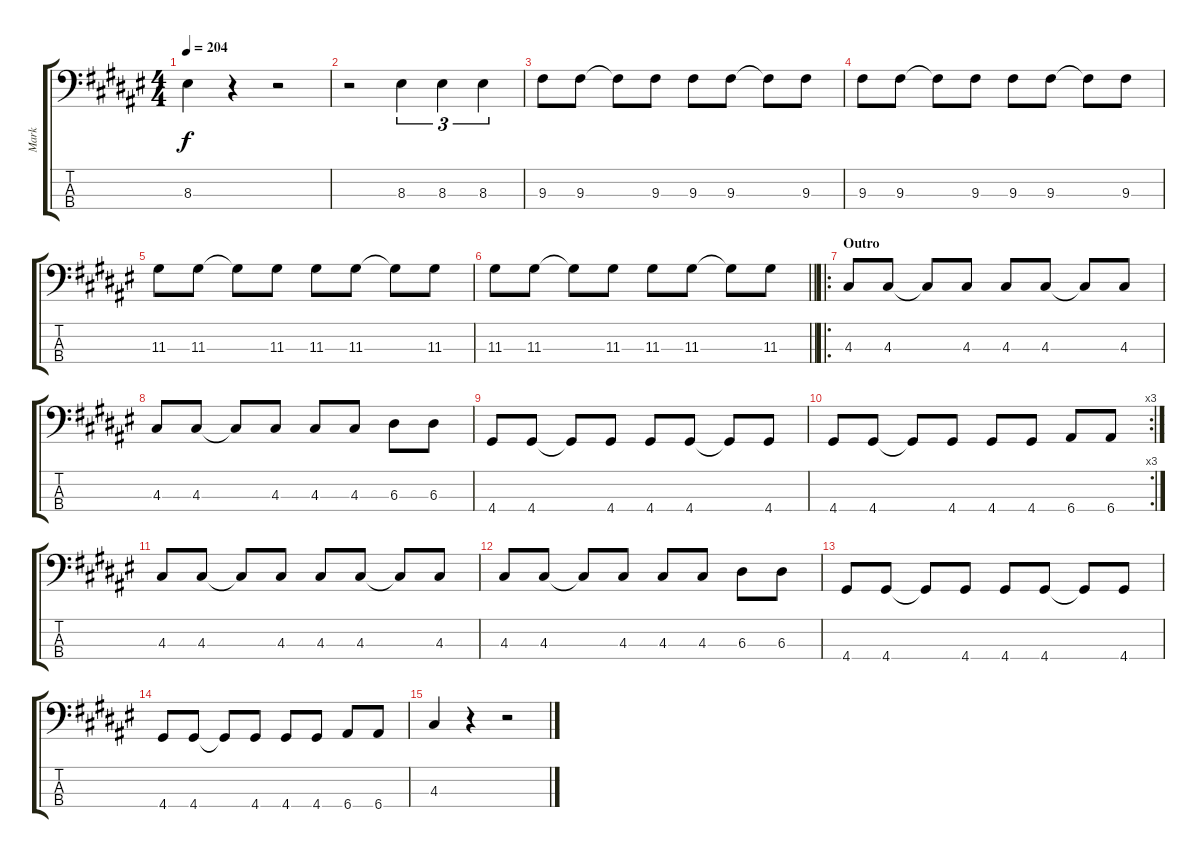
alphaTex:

\track ("Mark" "Mark") {instrument electricbasspick}
\staff {score tabs}
\tuning (G2 D2 A1 E1) {hide}
\ts (4 4)
\tempo 204
\clef f4
\ks f#
8.3.4{dy f} r.4 r.2 |
r.2 8.3.4{tu (3 2)} 8.3.4{tu (3 2)} 8.3.4{tu (3 2)} |
9.3.8 9.3.8 9.3{t}.8 9.3.8 9.3.8 9.3.8 9.3{t}.8 9.3.8 |
9.3.8 9.3.8 9.3{t}.8 9.3.8 9.3.8 9.3.8 9.3{t}.8 9.3.8 |
11.3.8 11.3.8 11.3{t}.8 11.3.8 11.3.8 11.3.8 11.3{t}.8 11.3.8 |
\barLineRight lightlight
11.3.8 11.3.8 11.3{t}.8 11.3.8 11.3.8 11.3.8 11.3{t}.8 11.3.8 |
\ro
\section ("" "Outro")
4.3.8 4.3.8 4.3{t}.8 4.3.8 4.3.8 4.3.8 4.3{t}.8 4.3.8 |
4.3.8 4.3.8 4.3{t}.8 4.3.8 4.3.8 4.3.8 6.3.8 6.3.8 |
4.4.8 4.4.8 4.4{t}.8 4.4.8 4.4.8 4.4.8 4.4{t}.8 4.4.8 |
\rc 3
4.4.8 4.4.8 4.4{t}.8 4.4.8 4.4.8 4.4.8 6.4.8 6.4.8 |
4.3.8 4.3.8 4.3{t}.8 4.3.8 4.3.8 4.3.8 4.3{t}.8 4.3.8 |
4.3.8 4.3.8 4.3{t}.8 4.3.8 4.3.8 4.3.8 6.3.8 6.3.8 |
4.4.8 4.4.8 4.4{t}.8 4.4.8 4.4.8 4.4.8 4.4{t}.8 4.4.8 |
4.4.8 4.4.8 4.4{t}.8 4.4.8 4.4.8 4.4.8 6.4.8 6.4.8 |
4.3.4 r.4 r.2
